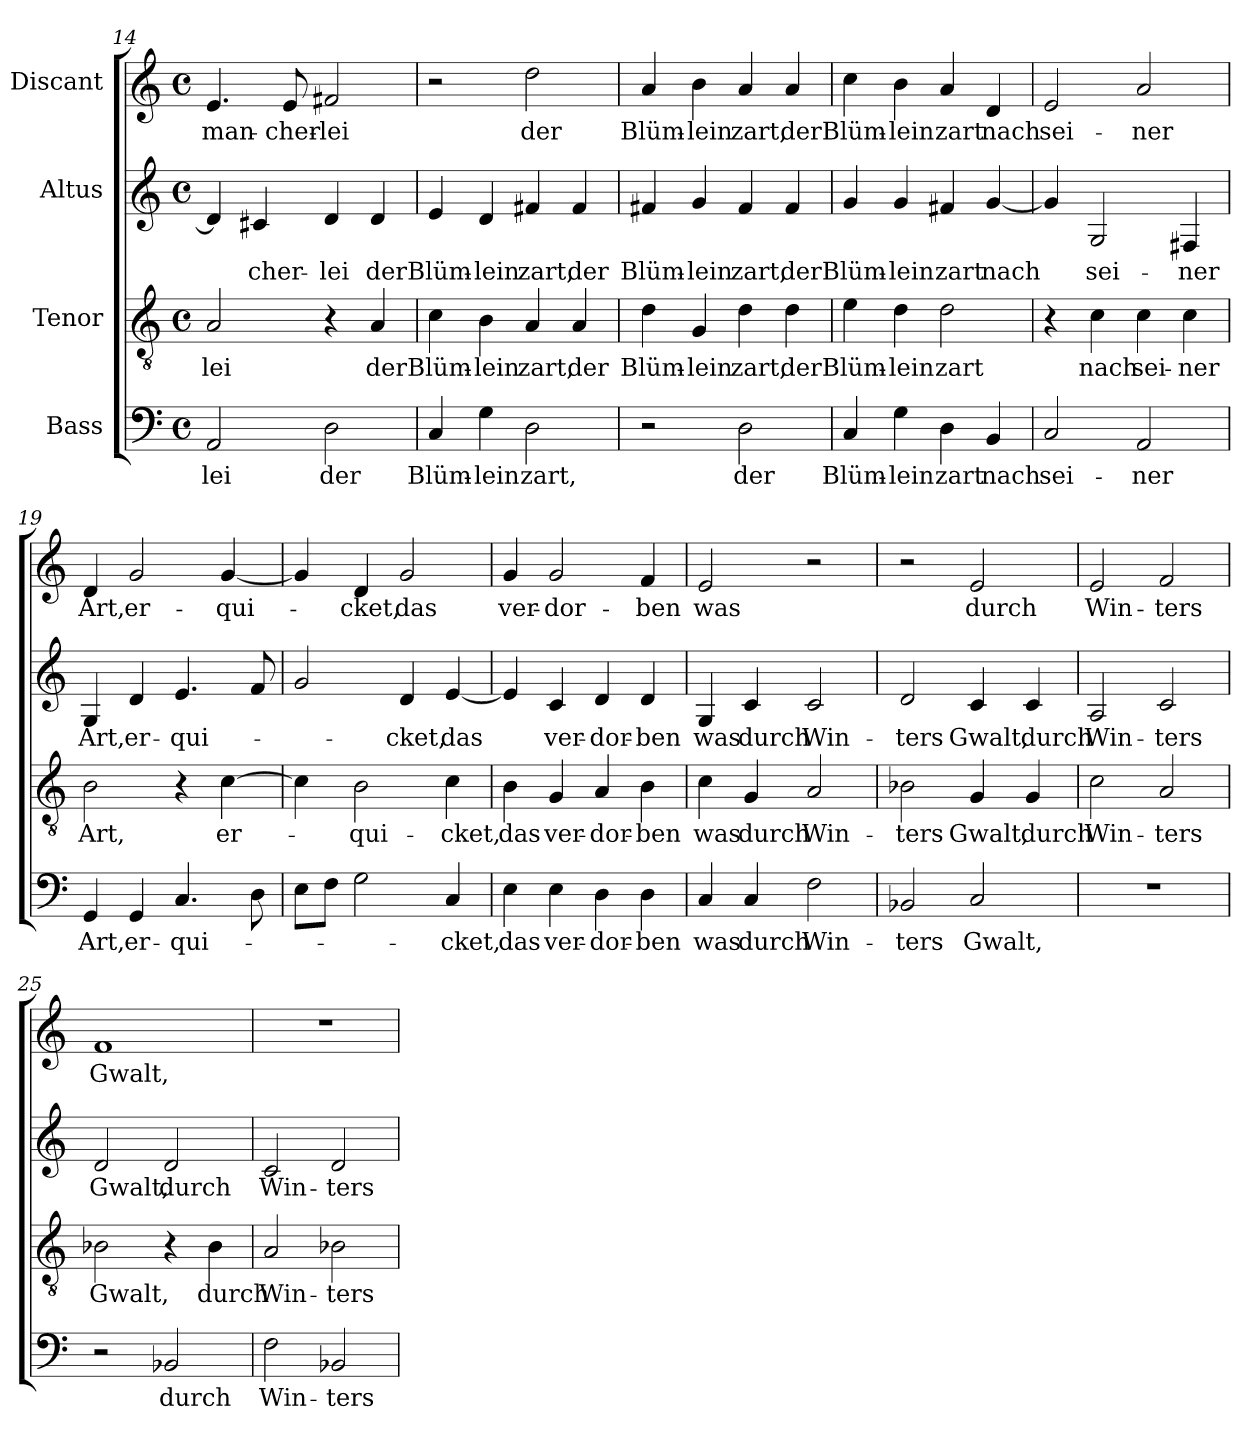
**kern	**text	**kern	**text	**kern	**text	**kern	**text
*part4	*part4	*part3	*part3	*part2	*part2	*part1	*part1
*staff4	*staff4	*staff3	*staff3	*staff2	*staff2	*staff1	*staff1
*I"Bass	*	*I"Tenor	*	*I"Altus	*	*I"Discant	*
*clefF4	*	*clefGv2	*	*clefG2	*	*clefG2	*
*k[]	*	*k[]	*	*k[]	*	*k[]	*
*M4/4	*	*M4/4	*	*M4/4	*	*M4/4	*
*met(c)	*	*met(c)	*	*met(c)	*	*met(c)	*
=14	=14	=14	=14	=14	=14	=14	=14
!	!LO:LY:b	!	!LO:LY:b	!	!	!	!LO:LY:b
2AA/	-lei	2A/	-lei	4d/]	.	4.e/	man-
!	!	!	!	!	!LO:LY:b	!	!
.	.	.	.	4c#X/	-cher-	.	.
!	!	!	!	!	!	!	!LO:LY:b
.	.	.	.	.	.	8e/	-cher-
!	!LO:LY:b	!	!	!	!LO:LY:b	!	!LO:LY:b
2D\	der	4r	.	4d/	-lei	2f#X/	-lei
!	!	!	!LO:LY:b	!	!LO:LY:b	!	!
.	.	4A/	der	4d/	der	.	.
=15	=15	=15	=15	=15	=15	=15	=15
!	!LO:LY:b	!	!LO:LY:b	!	!LO:LY:b	!	!
4C/	Blüm-	4c\	Blüm-	4e/	Blüm-	2r	.
!	!LO:LY:b	!	!LO:LY:b	!	!LO:LY:b	!	!
4G\	-lein	4B\	-lein	4d/	-lein	.	.
!	!LO:LY:b	!	!LO:LY:b	!	!LO:LY:b	!	!LO:LY:b
2D\	zart,	4A/	zart,	4f#X/	zart,	2dd\	der
!	!	!	!LO:LY:b	!	!LO:LY:b	!	!
.	.	4A/	der	4f#/	der	.	.
=16	=16	=16	=16	=16	=16	=16	=16
!	!	!	!LO:LY:b	!	!LO:LY:b	!	!LO:LY:b
2r	.	4d\	Blüm-	4f#X/	Blüm-	4a/	Blüm-
!	!	!	!LO:LY:b	!	!LO:LY:b	!	!LO:LY:b
.	.	4G/	-lein	4g/	-lein	4b\	-lein
!	!LO:LY:b	!	!LO:LY:b	!	!LO:LY:b	!	!LO:LY:b
2D\	der	4d\	zart,	4f#/	zart,	4a/	zart,
!	!	!	!LO:LY:b	!	!LO:LY:b	!	!LO:LY:b
.	.	4d\	der	4f#/	der	4a/	der
!!LO:LB:g=z
=17	=17	=17	=17	=17	=17	=17	=17
!	!LO:LY:b	!	!LO:LY:b	!	!LO:LY:b	!	!LO:LY:b
4C/	Blüm-	4e\	Blüm-	4g/	Blüm-	4cc\	Blüm-
!	!LO:LY:b	!	!LO:LY:b	!	!LO:LY:b	!	!LO:LY:b
4G\	-lein	4d\	-lein	4g/	-lein	4b\	-lein
!	!LO:LY:b	!	!LO:LY:b	!	!LO:LY:b	!	!LO:LY:b
4D\	zart	2d\	zart	4f#X/	zart	4a/	zart
!	!LO:LY:b	!	!	!	!LO:LY:b	!	!LO:LY:b
4BB/	nach	.	.	[4g/	nach	4d/	nach
=18	=18	=18	=18	=18	=18	=18	=18
!	!LO:LY:b	!	!	!	!	!	!LO:LY:b
2C/	sei-	4r	.	4g/]	.	2e/	sei-
!	!	!	!LO:LY:b	!	!LO:LY:b	!	!
.	.	4c\	nach	2G/	sei-	.	.
!	!LO:LY:b	!	!LO:LY:b	!	!	!	!LO:LY:b
2AA/	-ner	4c\	sei-	.	.	2a/	-ner
!	!	!	!LO:LY:b	!	!LO:LY:b	!	!
.	.	4c\	-ner	4F#X/	-ner	.	.
=19	=19	=19	=19	=19	=19	=19	=19
!	!LO:LY:b	!	!LO:LY:b	!	!LO:LY:b	!	!LO:LY:b
4GG/	Art,	2B\	Art,	4G/	Art,	4d/	Art,
!	!LO:LY:b	!	!	!	!LO:LY:b	!	!LO:LY:b
4GG/	er-	.	.	4d/	er-	2g/	er-
!	!LO:LY:b	!	!	!	!LO:LY:b	!	!
4.C/	-qui-	4r	.	4.e/	-qui-	.	.
!	!	!	!LO:LY:b	!	!	!	!LO:LY:b
.	.	[4c\	er-	.	.	[4g/	-qui-
8D\	.	.	.	8f/	.	.	.
=20	=20	=20	=20	=20	=20	=20	=20
8E\L	.	4c\]	.	2g/	.	4g/]	.
8F\J	.	.	.	.	.	.	.
!	!	!	!LO:LY:b	!	!	!	!LO:LY:b
2G\	.	2B\	-qui-	.	.	4d/	-cket,
!	!	!	!	!	!LO:LY:b	!	!LO:LY:b
.	.	.	.	4d/	-cket,	2g/	das
!	!LO:LY:b	!	!LO:LY:b	!	!LO:LY:b	!	!
4C/	-cket,	4c\	-cket,	[4e/	das	.	.
=21	=21	=21	=21	=21	=21	=21	=21
!	!LO:LY:b	!	!LO:LY:b	!	!	!	!LO:LY:b
4E\	das	4B\	das	4e/]	.	4g/	ver-
!	!LO:LY:b	!	!LO:LY:b	!	!LO:LY:b	!	!LO:LY:b
4E\	ver-	4G/	ver-	4c/	ver-	2g/	-dor-
!	!LO:LY:b	!	!LO:LY:b	!	!LO:LY:b	!	!
4D\	-dor-	4A/	-dor-	4d/	-dor-	.	.
!	!LO:LY:b	!	!LO:LY:b	!	!LO:LY:b	!	!LO:LY:b
4D\	-ben	4B\	-ben	4d/	-ben	4f/	-ben
!!LO:LB:g=z
=22	=22	=22	=22	=22	=22	=22	=22
!	!LO:LY:b	!	!LO:LY:b	!	!LO:LY:b	!	!LO:LY:b
4C/	was	4c\	was	4G/	was	2e/	was
!	!LO:LY:b	!	!LO:LY:b	!	!LO:LY:b	!	!
4C/	durch	4G/	durch	4c/	durch	.	.
!	!LO:LY:b	!	!LO:LY:b	!	!LO:LY:b	!	!
2F\	Win-	2A/	Win-	2c/	Win-	2r	.
=23	=23	=23	=23	=23	=23	=23	=23
!	!LO:LY:b	!	!LO:LY:b	!	!LO:LY:b	!	!
2BB-X/	-ters	2B-X\	-ters	2d/	-ters	2r	.
!	!LO:LY:b	!	!LO:LY:b	!	!LO:LY:b	!	!LO:LY:b
2C/	Gwalt,	4G/	Gwalt,	4c/	Gwalt,	2e/	durch
!	!	!	!LO:LY:b	!	!LO:LY:b	!	!
.	.	4G/	durch	4c/	durch	.	.
=24	=24	=24	=24	=24	=24	=24	=24
!	!	!	!LO:LY:b	!	!LO:LY:b	!	!LO:LY:b
1r	.	2c\	Win-	2A/	Win-	2e/	Win-
!	!	!	!LO:LY:b	!	!LO:LY:b	!	!LO:LY:b
.	.	2A/	-ters	2c/	-ters	2f/	-ters
=25	=25	=25	=25	=25	=25	=25	=25
!	!	!	!LO:LY:b	!	!LO:LY:b	!	!LO:LY:b
2r	.	2B-X\	Gwalt,	2d/	Gwalt,	1f	Gwalt,
!	!LO:LY:b	!	!	!	!LO:LY:b	!	!
2BB-X/	durch	4r	.	2d/	durch	.	.
!	!	!	!LO:LY:b	!	!	!	!
.	.	4B-\	durch	.	.	.	.
=26	=26	=26	=26	=26	=26	=26	=26
!	!LO:LY:b	!	!LO:LY:b	!	!LO:LY:b	!	!
2F\	Win-	2A/	Win-	2c/	Win-	1r	.
!	!LO:LY:b	!	!LO:LY:b	!	!LO:LY:b	!	!
2BB-X/	-ters	2B-X\	-ters	2d/	-ters	.	.
=	=	=	=	=	=	=	=
*-	*-	*-	*-	*-	*-	*-	*-
